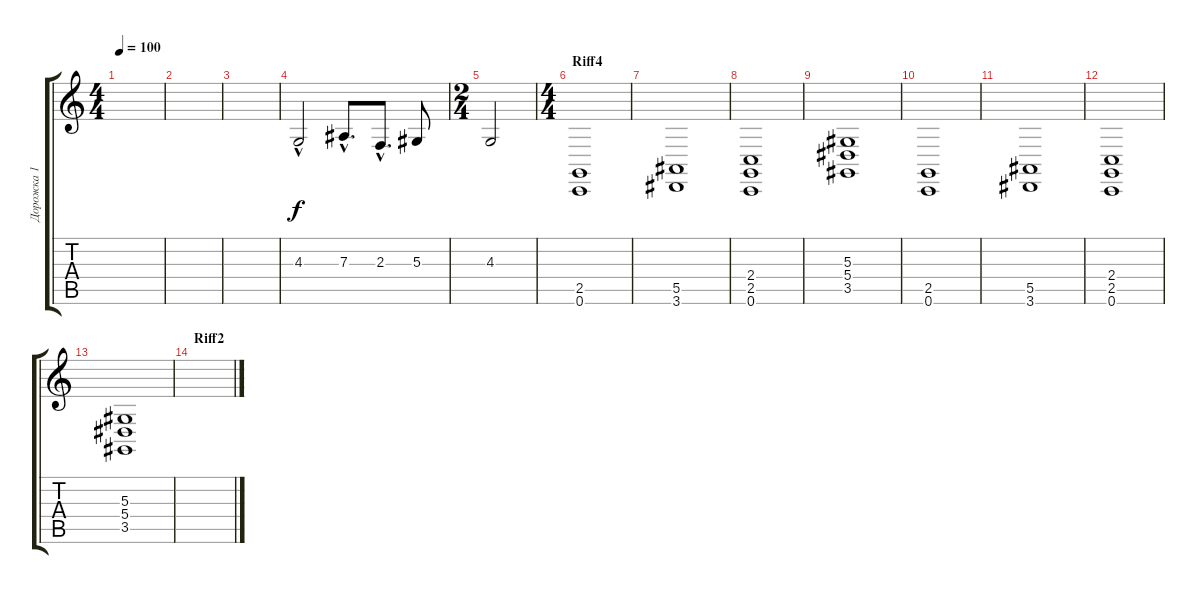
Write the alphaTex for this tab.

\track ("Дорожка 1" "Дорожка 1") {instrument pad8sweep}
\staff {score tabs}
\tuning (C4 G3 Eb3 Bb2 F2 C2) {hide}
\ts (4 4)
\tempo 100
\clef g2
\ks c
|
|
|
4.3{hac}.2 7.3{hac}.8{d} 2.3{hac}.8{d} 5.3.8 |
\ts (2 4)
4.3.2 |
\ts (4 4)
\section ("" "Riff4")
(2.5 0.6).1 |
(5.5 3.6).1 |
(2.4 2.5 0.6).1 |
(5.3 5.4 3.5).1 |
(2.5 0.6).1 |
(5.5 3.6).1 |
(2.4 2.5 0.6).1 |
(5.3 5.4 3.5).1 |
\section ("" "Riff2")
